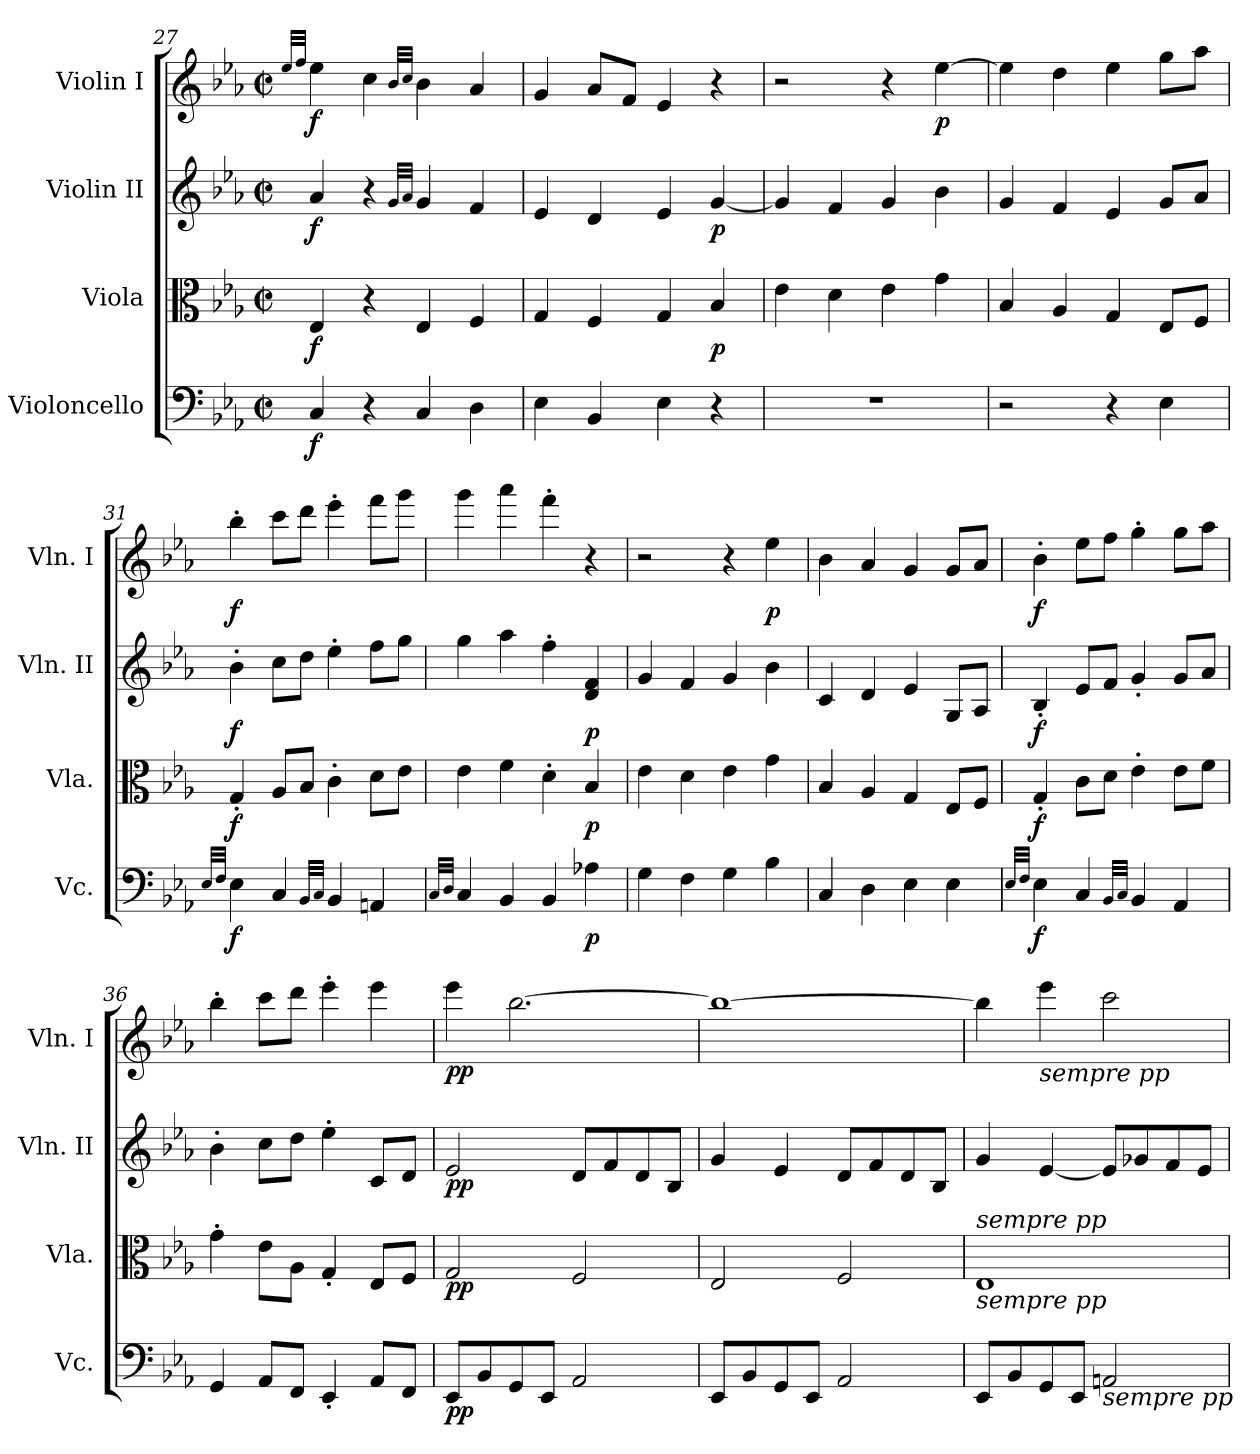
**kern	**dynam	**kern	**dynam	**kern	**dynam	**kern	**dynam
*part4	*part4	*part3	*part3	*part2	*part2	*part1	*part1
*staff4	*staff4	*staff3	*staff3	*staff2	*staff2	*staff1	*staff1
*I"Violoncello	*	*I"Viola	*	*I"Violin II	*	*I"Violin I	*
*I'Vc.	*	*I'Vla.	*	*I'Vln. II	*	*I'Vln. I	*
*clefF4	*	*clefC3	*	*clefG2	*	*clefG2	*
*k[b-e-a-]	*	*k[b-e-a-]	*	*k[b-e-a-]	*	*k[b-e-a-]	*
*M2/2	*	*M2/2	*	*M2/2	*	*M2/2	*
*met(c|)	*	*met(c|)	*	*met(c|)	*	*met(c|)	*
=27	=27	=27	=27	=27	=27	=27	=27
.	.	.	.	.	.	32qee-/LLL	.
.	.	.	.	.	.	32qff/JJJ	.
!	!LO:DY:b	!	!LO:DY:b	!	!LO:DY:b	!	!LO:DY:b
4C/	f	4E-/	f	4a-/	f	4ee-\	f
4r	.	4r	.	4r	.	4cc\	.
.	.	.	.	32qg/LLL	.	32qb-/LLL	.
.	.	.	.	32qa-/JJJ	.	32qcc/JJJ	.
4C/	.	4E-/	.	4g/	.	4b-\	.
4D\	.	4F/	.	4f/	.	4a-/	.
=28	=28	=28	=28	=28	=28	=28	=28
4E-\	.	4G/	.	4e-/	.	4g/	.
4BB-/	.	4F/	.	4d/	.	8a-/L	.
.	.	.	.	.	.	8f/J	.
4E-\	.	4G/	.	4e-/	.	4e-/	.
!	!	!	!LO:DY:b	!	!LO:DY:b	!	!
4r	.	4B-/	p	[4g/	p	4r	.
=29	=29	=29	=29	=29	=29	=29	=29
1r	.	4e-\	.	4g/]	.	2r	.
.	.	4d\	.	4f/	.	.	.
.	.	4e-\	.	4g/	.	4r	.
!	!	!	!	!	!	!	!LO:DY:b
.	.	4g\	.	4b-\	.	[4ee-\	p
=30	=30	=30	=30	=30	=30	=30	=30
2r	.	4B-/	.	4g/	.	4ee-\]	.
.	.	4A-/	.	4f/	.	4dd\	.
4r	.	4G/	.	4e-/	.	4ee-\	.
4E-\	.	8E-/L	.	8g/L	.	8gg\L	.
.	.	8F/J	.	8a-/J	.	8aa-\J	.
=31	=31	=31	=31	=31	=31	=31	=31
32qE-/LLL	.	.	.	.	.	.	.
32qF/JJJ	.	.	.	.	.	.	.
!	!LO:DY:b	!	!LO:DY:b	!	!LO:DY:b	!	!LO:DY:b
4E-\	f	4G'/	f	4b-'\	f	4bb-'\	f
4C/	.	8A-/L	.	8cc\L	.	8ccc\L	.
.	.	8B-/J	.	8dd\J	.	8ddd\J	.
32qBB-/LLL	.	.	.	.	.	.	.
32qC/JJJ	.	.	.	.	.	.	.
4BB-/	.	4c'\	.	4ee-'\	.	4eee-'\	.
4AAn/	.	8d\L	.	8ff\L	.	8fff\L	.
.	.	8e-\J	.	8gg\J	.	8ggg\J	.
=32	=32	=32	=32	=32	=32	=32	=32
32qC/LLL	.	.	.	.	.	.	.
32qD/JJJ	.	.	.	.	.	.	.
4C/	.	4e-\	.	4gg\	.	4ggg\	.
4BB-/	.	4f\	.	4aa-\	.	4aaa-\	.
4BB-/	.	4d'\	.	4ff'\	.	4fff'\	.
!	!LO:DY:b	!	!LO:DY:b	!	!LO:DY:b	!	!
4A-X\	p	4B-/	p	4d/ 4f/	p	4r	.
=33	=33	=33	=33	=33	=33	=33	=33
4G\	.	4e-\	.	4g/	.	2r	.
4F\	.	4d\	.	4f/	.	.	.
4G\	.	4e-\	.	4g/	.	4r	.
!	!	!	!	!	!	!	!LO:DY:b
4B-\	.	4g\	.	4b-\	.	4ee-\	p
=34	=34	=34	=34	=34	=34	=34	=34
4C/	.	4B-/	.	4c/	.	4b-\	.
4D\	.	4A-/	.	4d/	.	4a-/	.
4E-\	.	4G/	.	4e-/	.	4g/	.
4E-\	.	8E-/L	.	8G/L	.	8g/L	.
.	.	8F/J	.	8A-/J	.	8a-/J	.
=35	=35	=35	=35	=35	=35	=35	=35
32qE-/LLL	.	.	.	.	.	.	.
32qF/JJJ	.	.	.	.	.	.	.
!	!LO:DY:b	!	!LO:DY:b	!	!LO:DY:b	!	!LO:DY:b
4E-\	f	4G'/	f	4B-'/	f	4b-'\	f
4C/	.	8c\L	.	8e-/L	.	8ee-\L	.
.	.	8d\J	.	8f/J	.	8ff\J	.
32qBB-/LLL	.	.	.	.	.	.	.
32qC/JJJ	.	.	.	.	.	.	.
4BB-/	.	4e-'\	.	4g'/	.	4gg'\	.
4AA-/	.	8e-\L	.	8g/L	.	8gg\L	.
.	.	8f\J	.	8a-/J	.	8aa-\J	.
=36	=36	=36	=36	=36	=36	=36	=36
4GG/	.	4g'\	.	4b-'\	.	4bb-'\	.
8AA-/L	.	8e-\L	.	8cc\L	.	8ccc\L	.
8FF/J	.	8A-\J	.	8dd\J	.	8ddd\J	.
4EE-'/	.	4G'/	.	4ee-'\	.	4eee-'\	.
8AA-/L	.	8E-/L	.	8c/L	.	4eee-\	.
8FF/J	.	8F/J	.	8d/J	.	.	.
=37	=37	=37	=37	=37	=37	=37	=37
!	!LO:DY:b	!	!LO:DY:b	!	!LO:DY:b	!	!LO:DY:b
8EE-/L	pp	2G/	pp	2e-/	pp	4eee-\	pp
8BB-/	.	.	.	.	.	.	.
8GG/	.	.	.	.	.	[2.bb-\	.
8EE-/J	.	.	.	.	.	.	.
2AA-/	.	2F/	.	8d/L	.	.	.
.	.	.	.	8f/	.	.	.
.	.	.	.	8d/	.	.	.
.	.	.	.	8B-/J	.	.	.
=38	=38	=38	=38	=38	=38	=38	=38
8EE-/L	.	2E-/	.	4g/	.	1bb-_	.
8BB-/	.	.	.	.	.	.	.
8GG/	.	.	.	4e-/	.	.	.
8EE-/J	.	.	.	.	.	.	.
2AA-/	.	2F/	.	8d/L	.	.	.
.	.	.	.	8f/	.	.	.
.	.	.	.	8d/	.	.	.
.	.	.	.	8B-/J	.	.	.
=39	=39	=39	=39	=39	=39	=39	=39
!	!	!LO:TX:a:i:t=sempre pp	!	!	!	!	!
!	!	!LO:TX:b:i:t=sempre pp	!	!	!	!	!
8EE-/L	.	1E-	.	4g/	.	4bb-\]	.
8BB-/	.	.	.	.	.	.	.
!	!	!	!	!	!	!LO:TX:b:i:t=sempre pp	!
8GG/	.	.	.	[4e-/	.	4eee-\	.
8EE-/J	.	.	.	.	.	.	.
!LO:TX:b:i:t=sempre pp	!	!	!	!	!	!	!
2AAn/	.	.	.	8e-/L]	.	2ccc\	.
.	.	.	.	8g-X/	.	.	.
.	.	.	.	8f/	.	.	.
.	.	.	.	8e-/J	.	.	.
=	=	=	=	=	=	=	=
*-	*-	*-	*-	*-	*-	*-	*-
